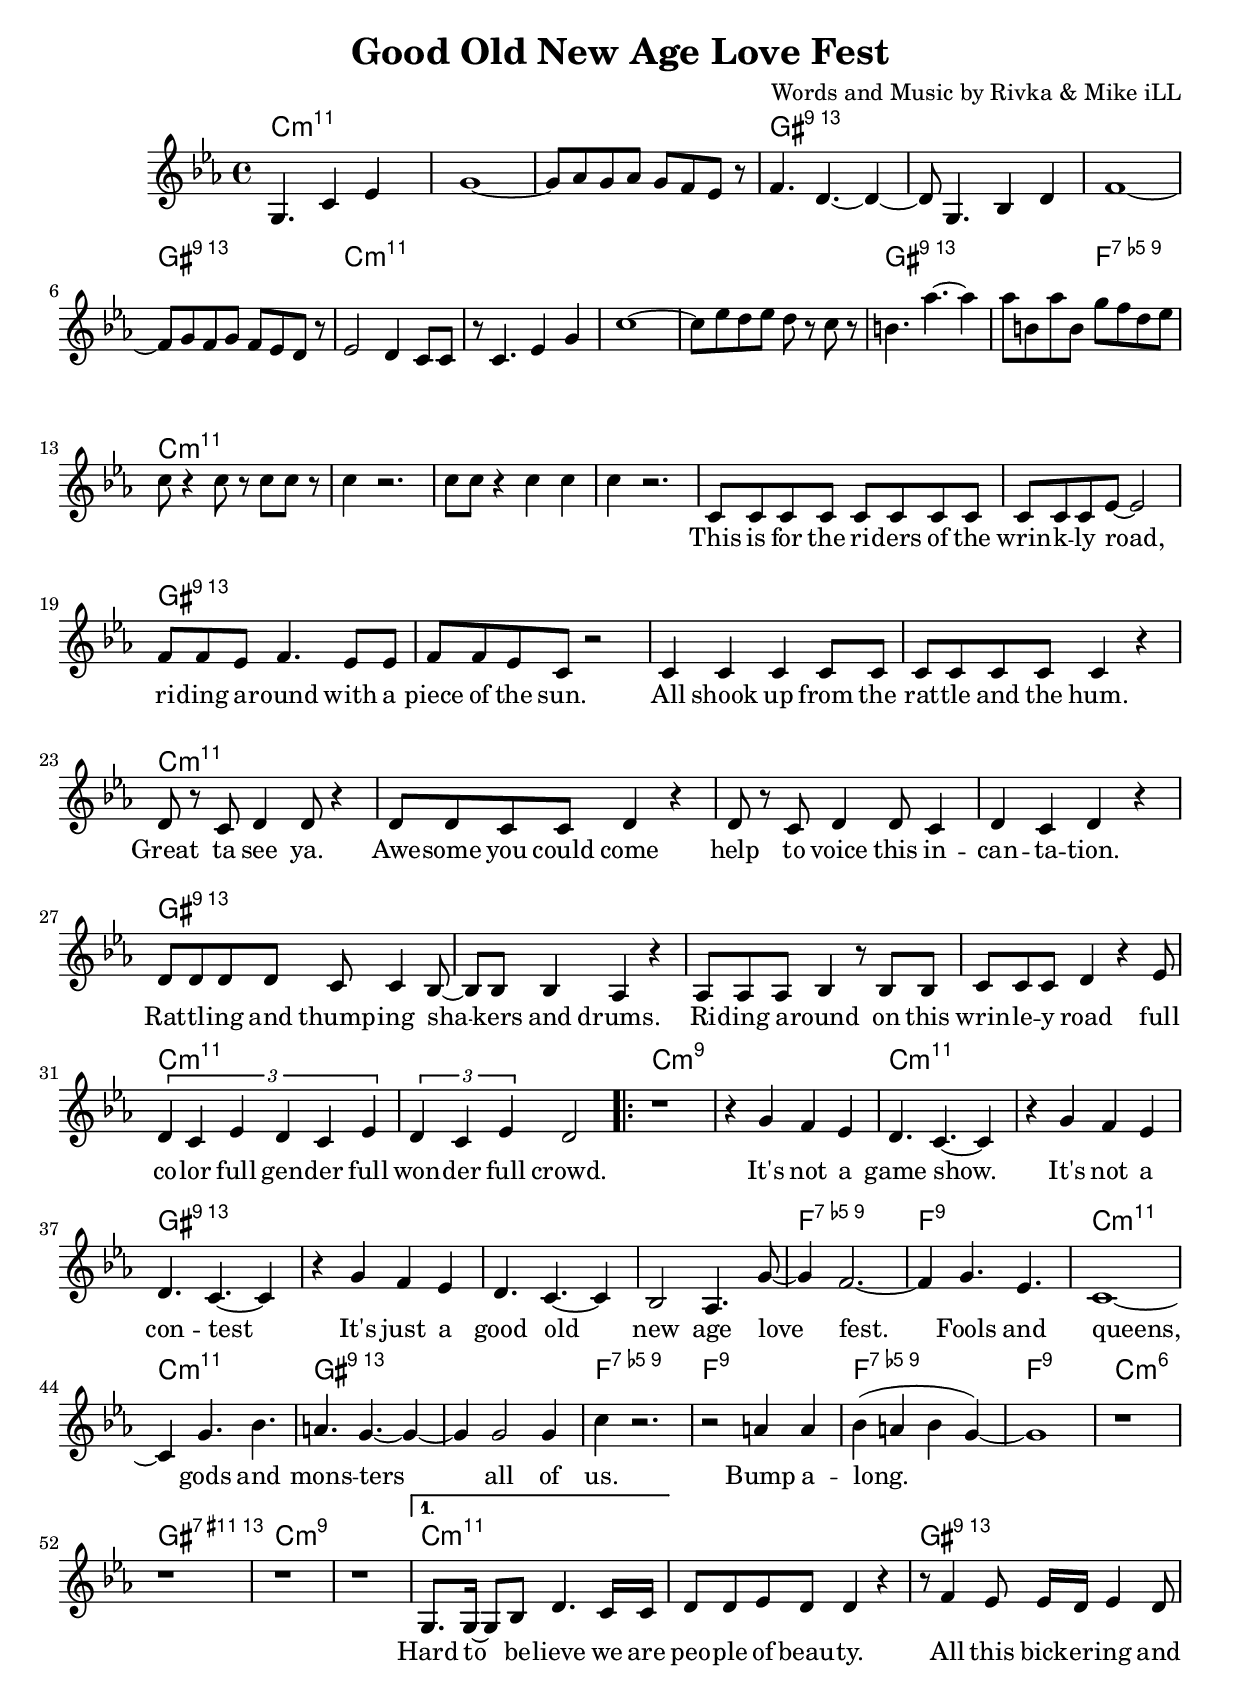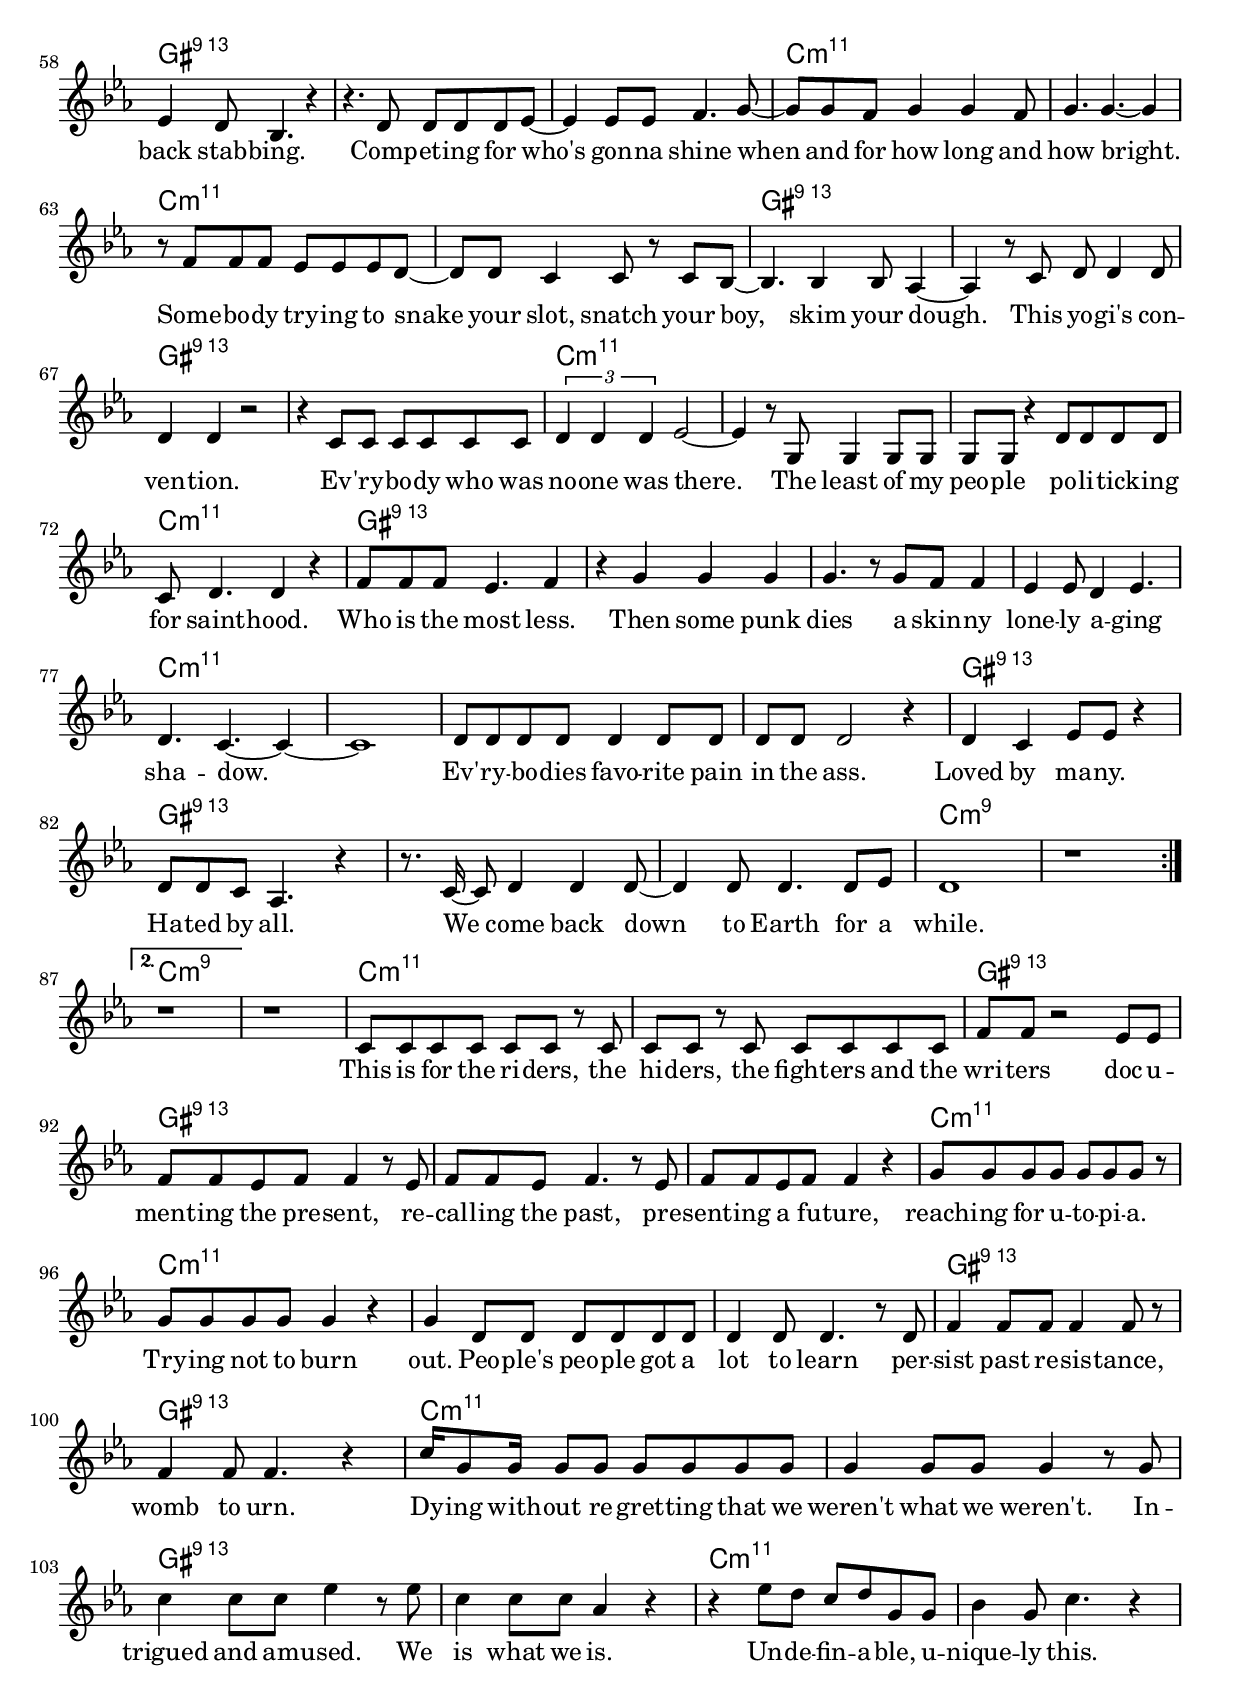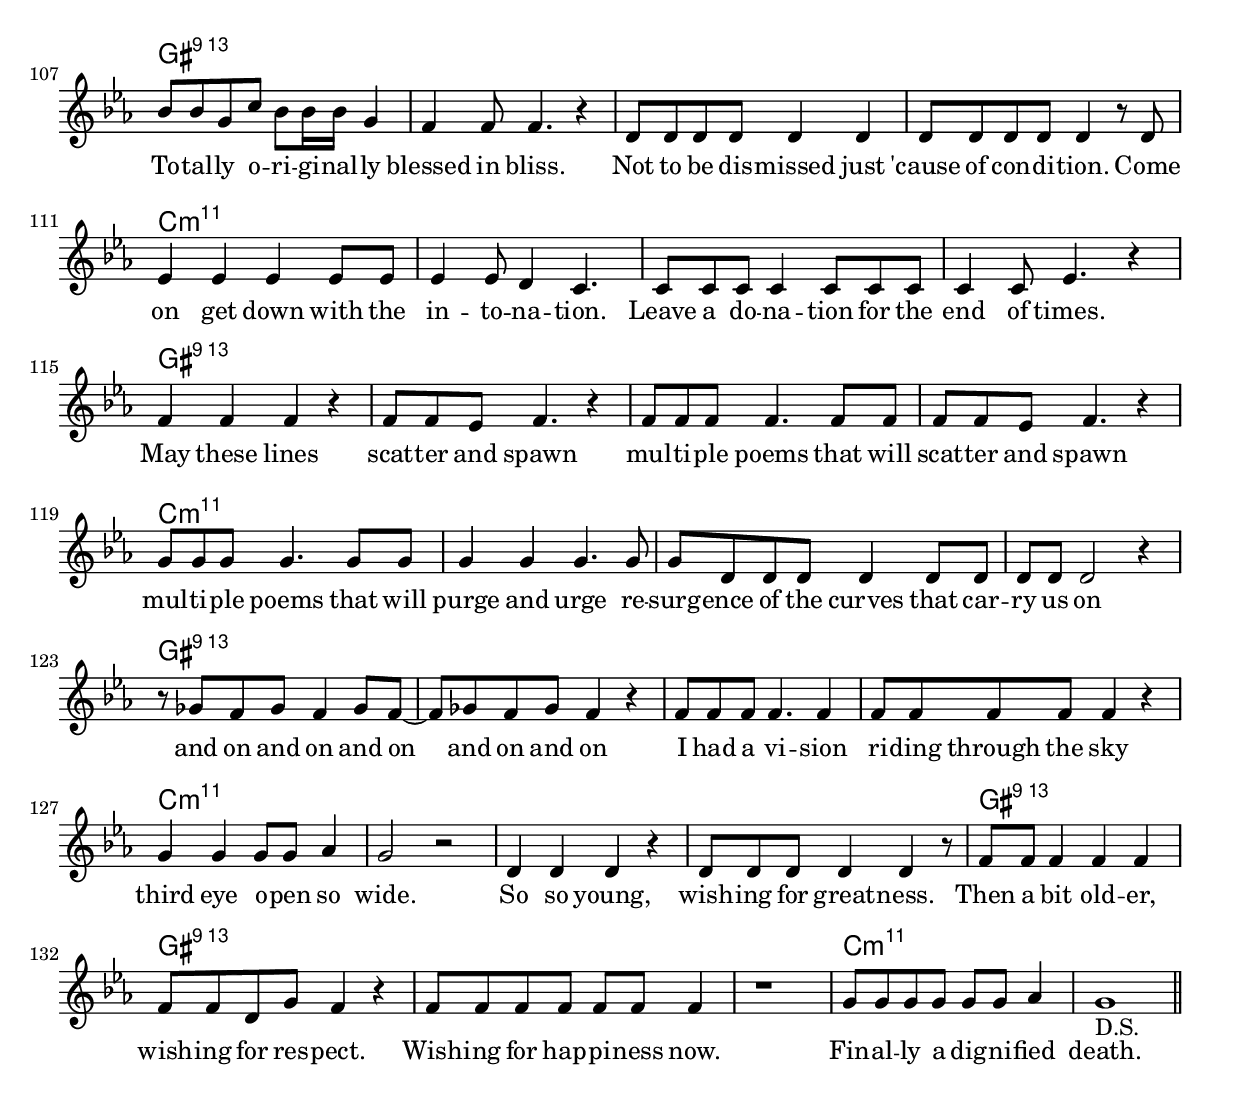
\version "2.18.2"

\header {
  title = "Good Old New Age Love Fest"
  composer = "Words and Music by Rivka & Mike iLL"
  tag = "Copyright R. and M. Kilmer Creative Commons Attribution-NonCommercial, BMI"
}

\paper{ print-page-number = ##f bottom-margin = 0.5\in }

melody = \relative c' {
  \clef treble
  \key c \minor
  \time 4/4
  \partial 8*7 g4. c4 ees |
  g1~ | g8 aes g aes g f ees r | f4. d4.~ d4~ | d8 g,4. bes4 d |
  f1~ | f8 g f g f ees d r | ees2 d4 c8 c | r c4. ees4 g |
  c1~ | c8 ees d ees d r c r | b4. aes'~ aes4 | aes8 b, aes' b, g' f d ees |
  c8 r4 c8 r c c r8 | c4 r2. | c8 c r4 c c | c4 r2. |
  
  \new Voice = "words" {
  	c,8 c c c c c c c | c c c ees~ ees2 | % This is for the riders of the
  	f8 f ees f4. ees8 ees | f f ees c r2 | % Riding around with
  	c4 c c c8 c | c c c c c4 r | % All jacked up
  	d8 r c d4 d8 r4 | d8 d c c d4 r | % Great ta see ya
  	d8 r c d4 d8 c4 | d c d r | % help to voice
  	d8 d d d c c4 bes8~ | bes bes bes4 aes r | % Rattling and bangin
  	aes8 aes aes bes4 r8 bes bes | c c c d4 r ees8 | % Riding around on this ... full
  	\tuplet 3/2 { d4 c ees d c ees } | \tuplet 3/2 { d4 c ees } d2 | 
  	
  	\set Score.voltaSpannerDuration = #(ly:make-moment 4/4)
  	\repeat volta 2 {
		% Chorus
		r1 | r4 g f ees |
		d4. c4.~ c4 | r g' f ees |
		d4. c4.~ c4 | r g' f ees |
		d4. c4.~ c4 | bes2 aes4. g'8~ |
		g4 f2.~ | f4 g4. ees |
		c1~ | c4 g'4. bes |
		a4. g~ g4~ | g g2 g4 |
		c r2. | r2 a4 a |
		bes( a bes g)~ | g1 |
		r1 | r | r | r | 
		% Verse two
		}
	  	\alternative {
		  {
		  	g,8. g16~ g8 bes d4. c16 c | d8 d ees d d4 r | % Hard to believe
		  	r8 f4 ees8 ees16 d ees4 d8 | ees4 d8 bes4. r4 | 
		  	r4. d8 d d d ees~ | ees4 ees8 ees f4. g8~ | 
		  	g g f g4 g f8 | g4. g4.~ g4 | % when and for how long and how bright
		  	r8 f f f ees ees ees d~ | d d c4 c8 r c bes8~ | % Somebody trying to snake your slot, snatch ya boy~
		  	bes4. bes4 bes8 aes4~ | aes4 r8 c8 d d4 d8 | % boy... hitch your boy and skim your dough. A yogi's con
		  	d4 d r2 | r4 c8 c c c c c | % a yogi's... everybody who was
		  	\tuplet 3/2 { d4 d d } ees2~ | ees4 r8 g,8 g4 g8 g | % noone... The least of my
		  	g g r4 d'8 d d d | c d4. d4 r | % people... sainthood. 
		  	f8 f f ees4. f4 | r4 g g g | % Who is the most less. Then some punk 
		  	g4. r8 g8 f8 f4 | ees ees8 d4 ees4. | % dies a
		  	d c4.~ c4~ | c1 | % aging shadow
		  	d8 d d d d4 d8 d | d d d2 r4 | % Everybody's favorite
		  	d c ees8 ees r4 | d8 d c aes4. r4 | % Loved by 
		  	r8. c16~ c8 d4 d d8~ | d4 d8 d4. d8 ees | % We come back down to Earth
		  	d1 | r1 | 
		  }
		  {
		  	r1 | r1 |
		  	c8 c c c c c r c | c c r c c c c c | % This is for the riders
		  	f f r2 ees8 ees | f f ees f f4 r8 ees | % writers documenting the present
		  	f f ees f4. r8 ees | f f ees f f4 r | % calling the past. presenting a future
		  	g8 g g g g g g r | g g g g g4 r | % Reaching for utopia
		  	
		  	g4 d8 d d d d d | d4 d8 d4. r8 d| % out. Peoples people
		  	f4 f8 f f4 f8 r | f4 f8 f4. r4 | % sist past resistance
		  	c'16 g8 g16 g8 g g g g g | g4 g8 g g4 r8 g8 |% dying without regretting
		  	c4 c8 c ees4 r8 ees | c4 c8 c aes4 r | % trigued and amused we is what we is
		  	
		  	r4 ees'8 d c d g, g | bes4 g8 c4. r4 | % Undefinable
		  	bes8 bes g c bes bes16 bes g4 | f f8 f4. r4 | % totally originally.
		  	d8 d d d d4 d | d8 d d d d4 r8 d | % not to be dismissed... come
		  	ees4 ees ees ees8 ees | ees4 ees8 d4 c4. | % on get down with the 
		  	
		  	c8 c c c4 c8 c c | c4 c8 ees4. r4 | % Leave a donation
		  	f4 f f r | f8 f ees f4. r4 | % May these lines
		  	f8 f f f4. f8 f | f8 f ees f4. r4 | % multiple
		  	g8 g g g4. g8 g | g4 g g4. g8 | % multiple poems... re-
		  	
		  	g8 d d d d4 d8 d | d d d2 r4 | % surgence of the 
		  	r8 ges f ges f4 ges8 f~ | f ges f ges f4 r | % and on and on
		  	f8 f f f4. f4 | f8 f f f f4 r | % I had a vision
		  	g4 g g8 g aes4 | g2 r | % Third eye open
		  	
		  	d4 d d r | d8 d d d4 d4 r8 | % So so young
		  	f8 f f4 f f | f8 f d g f4 r | % Then a bit older
		  	f8 f f f f f f4 | r1 | % Looking for happiness
		  	g8 g g g g g aes4 | g1_"D.S." \bar "||"
		  }
		}
	}
  
}

text =  \lyricmode {
\set associatedVoice = "words"
	This is for the ri -- ders of the wrin -- k -- ly road,
	ri -- ding a -- round with a piece of the sun.
	All shook up from the rat -- tle and the hum.
	Great ta see ya. Awe -- some you could come 
	help to voice this in -- can -- ta -- tion.
	Rat -- tl -- ing and thump -- ing sha -- kers and drums.
	Ri -- ding a -- round on this wrin -- le -- y road full
	co -- lor full gen -- der full won -- der full crowd.
	
	% Refrain
	It's not a game show.
	It's not a con -- test
	It's just a good old new age love fest.
	Fools and queens, gods and mons -- ters all of
	us. Bump a -- long.
	
	% Verse two
	Hard to be -- lieve we are peo -- ple of beau -- ty.
	All this bick -- er -- ing and back stab -- bing.
	Comp -- et -- ing for who's gon -- na shine
	when and for how long and how bright.
	Some -- bo -- dy try -- ing to snake your slot,
	snatch your boy, skim your dough. This yo -- gi's con -- 
	ven -- tion. Ev -- 'ry -- bo -- dy who was
	no -- one was there. The least of my
	peo -- ple po -- li -- tick -- ing for saint -- hood.
	Who is the most less. Then some punk dies
	a skin -- ny lone -- ly a -- ging
	sha -- dow.
	Ev' -- ry -- bo -- dies favo -- rite pain in the ass.
	Loved by ma -- ny. Ha -- ted by all.
	We come back down to Earth for a while.
	
	% Verse three
	This is for the ri -- ders, the hi -- ders, the fight -- ers and the
	wri -- ters doc -- u -- ment -- ing the pre -- sent, re -- 
	cal -- ling the past, pre -- sent -- ing a fu -- ture,
	reach -- ing for u -- to -- pi -- a. Try -- ing not to burn
	
	out. Peo -- ple's peo -- ple got a lot to learn per --
	sist past re -- sis -- tance, womb to urn.
	Dy -- ing with -- out re -- gret -- ting that we
	weren't what we weren't. In -- 
	trigued and am -- used. We is what we is.
	
	Un -- de -- fin -- a -- ble, u -- nique -- ly this.
	To -- tal -- ly o -- ri -- gi -- nal -- ly blessed in bliss.
	Not to be dis -- missed just 'cause of con -- di -- tion. Come
	on get down with the in -- to -- na -- tion.
	
	Leave a do -- na -- tion for the end of times.
	May these lines scat -- ter and spawn
	mul -- ti -- ple poems that will scat -- ter and spawn
	mul -- ti -- ple poems that will purge and urge re --
	 
	surg -- ence of the curves that car -- ry us on
	and on and on and on and on and on
	I had a vi -- sion ri -- ding through the sky
	third eye o -- pen so wide.
	
	So so young, wish -- ing for great -- ness.
	Then a bit old -- er, wish -- ing for res -- pect.
	Wish -- ing for hap -- pi -- ness now.
	Fin -- al -- ly a dig -- ni -- fied death.
}


harmonies = \chordmode {
  \partial 8*7 c2.:min11 c8:min11
  c1:min11 | c:min11 | gis:13 | gis:13 |
  gis:13 | gis:13 | c:min11 | c:min11 | 
  c:min11 | c:min11 | gis:13 | gis2:13 f2:9.5- |
  c1:min11 | c:min11 | c:min11 | c:min11 |
  
  % First verse
  c:min11 | c:min11 | gis:13 | gis:13 |
  gis:13 | gis:13 | c:min11 | c:min11 | 
  c1:min11 | c:min11 | gis:13 | gis:13 |
  gis:13 | gis:13 | c:min11 | c:min11 | 
  c:m9 | c:m9 | 
  
  % Chorus
  c:min11 | c:min11 | gis:13 | gis:13 |
  gis:13 | gis:13 | f:9.5- | f:9 |
  c:min11 | c:min11 | gis:13 | gis:13 |
  f:9.5- | f:9 | f:9.5- | f:9 | 
  c:min6 | gis:11+.13 | c:min9 | c:min9 | 
  
  % Second verse
  c:min11 | c:min11 | gis:13 | gis:13 |
  gis:13 | gis:13 | c:min11 | c:min11 | 
  c:min11 | c:min11 | gis:13 | gis:13 |
  gis:13 | gis:13 | c:min11 | c:min11 | 
  c:min11 | c:min11 | gis:13 | gis:13 |
  gis:13 | gis:13 | c:min11 | c:min11 | 
  c:min11 | c:min11 | gis:13 | gis:13 |
  gis:13 | gis:13 | c:m9 | c:m9 | 
  
  % Third verse
  c:min9 | c:min9 |  % End of chorus
  c:min11 | c:min11 | gis:13 | gis:13 |
  gis:13 | gis:13 | c:min11 | c:min11 | 
  c:min11 | c:min11 | gis:13 | gis:13 |
  c:min11 | c:min11 | gis:13 | gis:13 | 
  c:min11 | c:min11 | gis:13 | gis:13 | 
  gis:13 | gis:13 | c:min11 | c:min11 | 
  c:min11 | c:min11 | gis:13 | gis:13 | 
  gis:13 | gis:13 | c:min11 | c:min11 | 
  c:min11 | c:min11 | gis:13 | gis:13 | 
  gis:13 | gis:13 | c:min11 | c:min11 | 
  c:min11 | c:min11 | gis:13 | gis:13 | 
  gis:13 | gis:13 | c:min11 | c:min11 | 
}

\score {
  <<
    \new ChordNames {
      \set chordChanges = ##t
      \harmonies
    }
    \new Voice = "one" { \melody }
    \new Lyrics \lyricsto "words" \text
  >>
  \layout { }
  \midi { }
}
